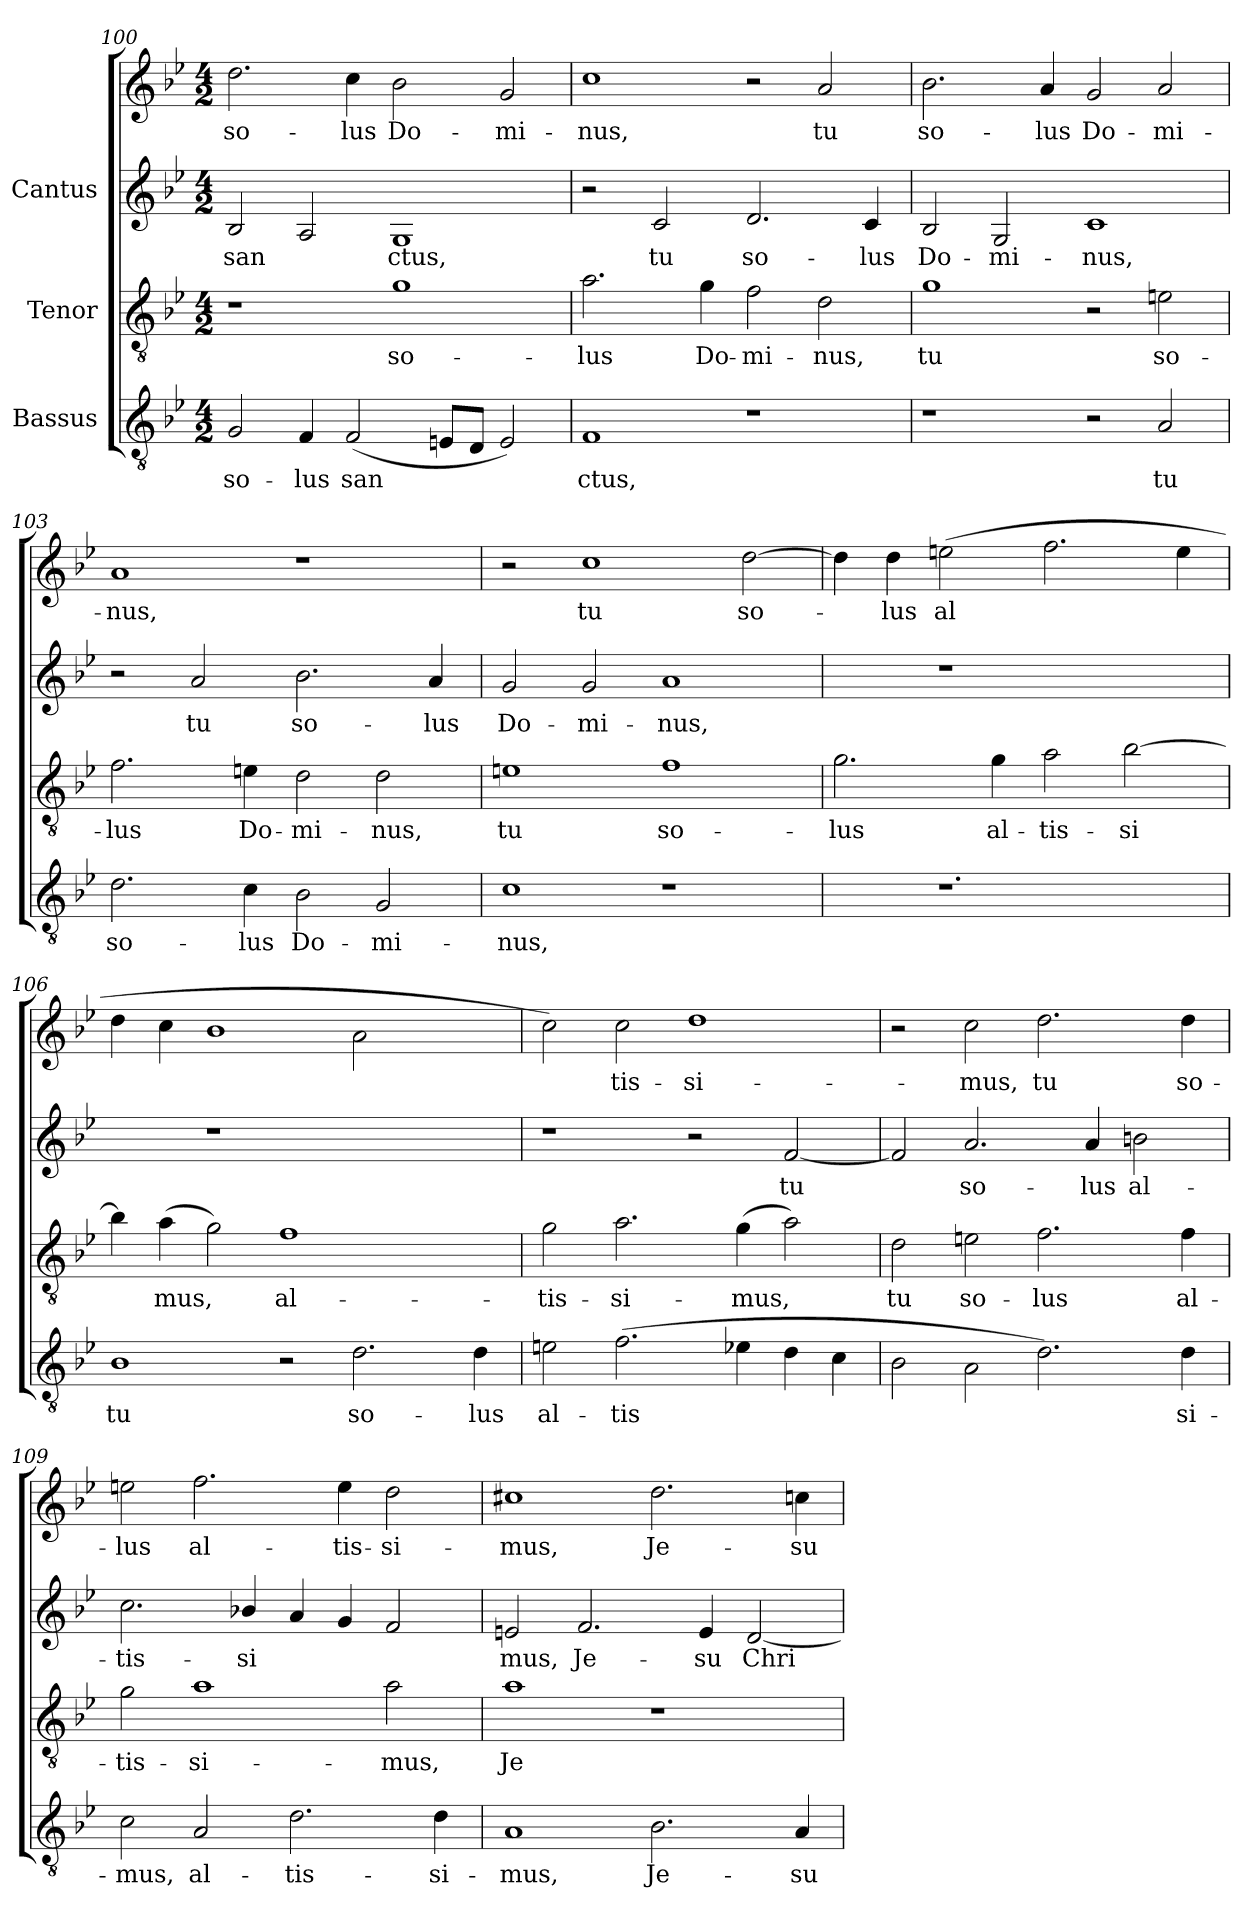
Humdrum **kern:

**kern	**text	**kern	**text	**kern	**text	**kern	**text
*part3	*part3	*part2	*part2	*part1	*part1	*part1	*part1
*staff4	*staff4	*staff3	*staff3	*staff2	*staff2	*staff1	*staff1
*I"Bassus	*	*I"Tenor	*	*I"Cantus	*	*	*
*clefGv2	*	*clefGv2	*	*clefG2	*	*clefG2	*
*k[b-e-]	*	*k[b-e-]	*	*k[b-e-]	*	*k[b-e-]	*
*B-:	*	*B-:	*	*B-:	*	*B-:	*
*M4/2	*	*M4/2	*	*M4/2	*	*M4/2	*
=100	=100	=100	=100	=100	=100	=100	=100
!	!LO:LY:b:cj	!	!	!	!LO:LY:b:cj	!	!LO:LY:b
2G/	so-	1r	.	2B-/	-san-	2.dd\	so-
!	!LO:LY:b:cj	!	!	!	!LO:LY:b:cj	!	!
4F/	-lus	.	.	2A/	-	.	.
!	!LO:LY:b:cj	!	!	!	!	!	!LO:LY:b
(<2F/	san-	.	.	.	.	4cc\	-lus
!	!	!	!LO:LY:b:cj	!	!LO:LY:b:cj	!	!LO:LY:b
.	.	1g	so-	1G	ctus,	2b-\	Do-
!	!LO:LY:b:cj	!	!	!	!	!	!
8En/L	--	.	.	.	.	.	.
!	!LO:LY:b:cj	!	!	!	!	!	!
8D/J	--	.	.	.	.	.	.
!	!LO:LY:b:cj	!	!	!	!	!	!LO:LY:b
2E/)	--	.	.	.	.	2g/	-mi-
=101	=101	=101	=101	=101	=101	=101	=101
!	!LO:LY:b:cj	!	!LO:LY:b:cj	!	!	!	!LO:LY:b
1F	-ctus,	2.a\	-lus	2r	.	1cc	nus,
!	!	!	!	!	!LO:LY:b:cj	!	!
.	.	.	.	2c/	tu	.	.
!	!	!	!LO:LY:b:cj	!	!	!	!
.	.	4g\	Do-	.	.	.	.
!	!	!	!LO:LY:b:cj	!	!LO:LY:b:cj	!	!
1r	.	2f\	-mi-	2.d/	so-	2r	.
!	!	!	!LO:LY:b:cj	!	!	!	!LO:LY:b
.	.	2d\	-nus,	.	.	2a/	tu
!	!	!	!	!	!LO:LY:b:cj	!	!
.	.	.	.	4c/	-lus	.	.
!!LO:PB:g=z
=102	=102	=102	=102	=102	=102	=102	=102
!	!	!	!LO:LY:b:cj	!	!LO:LY:b:cj	!	!LO:LY:b
1r	.	1g	tu	2B-/	-Do-	2.b-\	so-
!	!	!	!	!	!LO:LY:b:cj	!	!
.	.	.	.	2G/	-mi-	.	.
!	!	!	!	!	!	!	!LO:LY:b
.	.	.	.	.	.	4a/	-lus
!	!	!	!	!	!LO:LY:b:cj	!	!LO:LY:b
2r	.	2r	.	1c	-nus,	2g/	Do-
!	!LO:LY:b:cj	!	!LO:LY:b:cj	!	!	!	!LO:LY:b
2A/	tu	2en\	so-	.	.	2a/	-mi-
=103	=103	=103	=103	=103	=103	=103	=103
!	!LO:LY:b:cj	!	!LO:LY:b:cj	!	!	!	!LO:LY:b
2.d\	so-	2.f\	-lus	2r	.	1a	nus,
!	!	!	!	!	!LO:LY:b:cj	!	!
.	.	.	.	2a/	tu	.	.
!	!LO:LY:b:cj	!	!LO:LY:b:cj	!	!	!	!
4c\	-lus	4en\	Do-	.	.	.	.
!	!LO:LY:b:cj	!	!LO:LY:b:cj	!	!LO:LY:b:cj	!	!
2B-\	Do-	2d\	-mi-	2.b-\	so-	1r	.
!	!LO:LY:b:cj	!	!LO:LY:b:cj	!	!	!	!
2G/	-mi-	2d\	-nus,	.	.	.	.
!	!	!	!	!	!LO:LY:b:cj	!	!
.	.	.	.	4a/	-lus	.	.
=104	=104	=104	=104	=104	=104	=104	=104
!	!LO:LY:b:cj	!	!LO:LY:b:cj	!	!LO:LY:b:cj	!	!
1c	-nus,	1en	tu	2g/	-Do-	2r	.
!	!	!	!	!	!LO:LY:b:cj	!	!LO:LY:b
.	.	.	.	2g/	-mi-	1cc	tu
!	!	!	!LO:LY:b:cj	!	!LO:LY:b:cj	!	!
1r	.	1f	so-	1a	-nus,	.	.
!	!	!	!	!	!	!	!LO:LY:b
.	.	.	.	.	.	[>2dd\	so-
=105	=105	=105	=105	=105	=105	=105	=105
!	!	!	!LO:LY:b:cj	!	!	!	!LO:LY:b
2ryy	.	2.g\	-lus	2ryy	.	4dd\]	.
!	!	!	!	!	!	!	!LO:LY:b
.	.	.	.	.	.	4dd\	lus
!	!	!	!	!	!	!	!LO:LY:b
1.r	.	.	.	1r	.	(>2een\	al-
!	!	!	!LO:LY:b:cj	!	!	!	!
.	.	4g\	al-	.	.	.	.
!	!	!	!LO:LY:b:cj	!	!	!	!LO:LY:b
.	.	2a\	-tis-	.	.	2.ff\	--
!	!	!	!LO:LY:b:cj	!	!	!	!
.	.	[>2b-\	-si-	2ryy	.	.	.
!	!	!	!	!	!	!	!LO:LY:b
.	.	.	.	.	.	4ee\	--
!!LO:LB:g=z
=106	=106	=106	=106	=106	=106	=106	=106
!	!LO:LY:b:cj	!	!LO:LY:b:cj	!	!	!	!
1B-	tu	4b-\]	-	2ryy	.	4dd\	.
!	!	!	!LO:LY:b:cj	!	!	!	!
.	.	(>4a\	mus,	.	.	4cc\	.
!	!	!	!LO:LY:b:cj	!	!	!	!
.	.	2g\)	.	1r	.	1b-	.
!	!	!	!LO:LY:b:cj	!	!	!	!
2r	.	1f	al-	.	.	.	.
!	!LO:LY:b:cj	!	!	!	!	!	!
2.d\	so-	.	.	1ryy	.	2a\	.
.	.	2ryy	.	.	.	2ryy	.
!	!LO:LY:b:cj	!	!	!	!	!	!
4d\	-lus	.	.	.	.	.	.
=107	=107	=107	=107	=107	=107	=107	=107
!	!LO:LY:b:cj	!	!LO:LY:b:cj	!	!	!	!LO:LY:b
2en\	al-	2g\	-tis-	1r	.	2cc\)	-
!	!LO:LY:b:cj	!	!LO:LY:b:cj	!	!	!	!LO:LY:b
(>2.f\	-tis-	2.a\	-si-	.	.	2cc\	tis-
!	!	!	!	!	!	!	!LO:LY:b
.	.	.	.	2r	.	1dd	-si-
!	!LO:LY:b:cj	!	!LO:LY:b:cj	!	!	!	!
4e-X\	--	(>4g\	-mus,	.	.	.	.
!	!LO:LY:b:cj	!	!LO:LY:b:cj	!	!LO:LY:b:cj	!	!
4d\	--	2a\)	.	[<2f/	-tu	.	.
!	!LO:LY:b:cj	!	!	!	!	!	!
4c\	--	.	.	.	.	.	.
=108	=108	=108	=108	=108	=108	=108	=108
!	!LO:LY:b:cj	!	!LO:LY:b:cj	!	!LO:LY:b:cj	!	!
2B-\	-	2d\	tu	2f/]	-	2r	.
!	!LO:LY:b:cj	!	!LO:LY:b:cj	!	!LO:LY:b:cj	!	!LO:LY:b
2A\	.	2en\	so-	2.a/	so-	2cc\	mus,
!	!LO:LY:b:cj	!	!LO:LY:b:cj	!	!	!	!LO:LY:b
2.d\)	.	2.f\	-lus	.	.	2.dd\	tu
!	!	!	!	!	!LO:LY:b:cj	!	!
.	.	.	.	4a/	-lus	.	.
!	!	!	!	!	!LO:LY:b:cj	!	!
.	.	.	.	2bn\	al-	.	.
!	!LO:LY:b:cj	!	!LO:LY:b:cj	!	!	!	!LO:LY:b
4d\	si-	4f\	al-	.	.	4dd\	so-
!!LO:LB:g=z
=109	=109	=109	=109	=109	=109	=109	=109
!	!LO:LY:b:cj	!	!LO:LY:b:cj	!	!LO:LY:b:cj	!	!LO:LY:b
2c\	-mus,	2g\	-tis-	2.cc\	-tis-	2een\	-lus
!	!LO:LY:b:cj	!	!LO:LY:b:cj	!	!	!	!LO:LY:b
2A/	al-	1a	-si-	.	.	2.ff\	al-
!	!	!	!	!	!LO:LY:b:cj	!	!
.	.	.	.	4b-X/	-si-	.	.
!	!LO:LY:b:cj	!	!	!	!LO:LY:b:cj	!	!
2.d\	-tis-	.	.	4a/	--	.	.
!	!	!	!	!	!LO:LY:b:cj	!	!LO:LY:b
.	.	.	.	4g/	--	4ee\	-tis-
!	!	!	!LO:LY:b:cj	!	!LO:LY:b:cj	!	!LO:LY:b
.	.	2a\	-mus,	2f/	--	2dd\	-si-
!	!LO:LY:b:cj	!	!	!	!	!	!
4d\	-si-	.	.	.	.	.	.
=110	=110	=110	=110	=110	=110	=110	=110
!	!LO:LY:b:cj	!	!LO:LY:b:cj	!	!LO:LY:b:cj	!	!LO:LY:b
1A	-mus,	1a	Je-	2en/	mus,	1cc#X	-mus,
!	!	!	!	!	!LO:LY:b:cj	!	!
.	.	.	.	2.f/	Je-	.	.
!	!LO:LY:b:cj	!	!	!	!	!	!LO:LY:b
2.B-\	Je-	1r	.	.	.	2.dd\	Je-
!	!	!	!	!	!LO:LY:b:cj	!	!
.	.	.	.	4e/	-su	.	.
!	!	!	!	!	!LO:LY:b:cj	!	!
.	.	.	.	[<2d/	Chri-	.	.
!	!LO:LY:b:cj	!	!	!	!	!	!LO:LY:b
4A/	-su	.	.	.	.	4ccn\	-su
=	=	=	=	=	=	=	=
*-	*-	*-	*-	*-	*-	*-	*-
